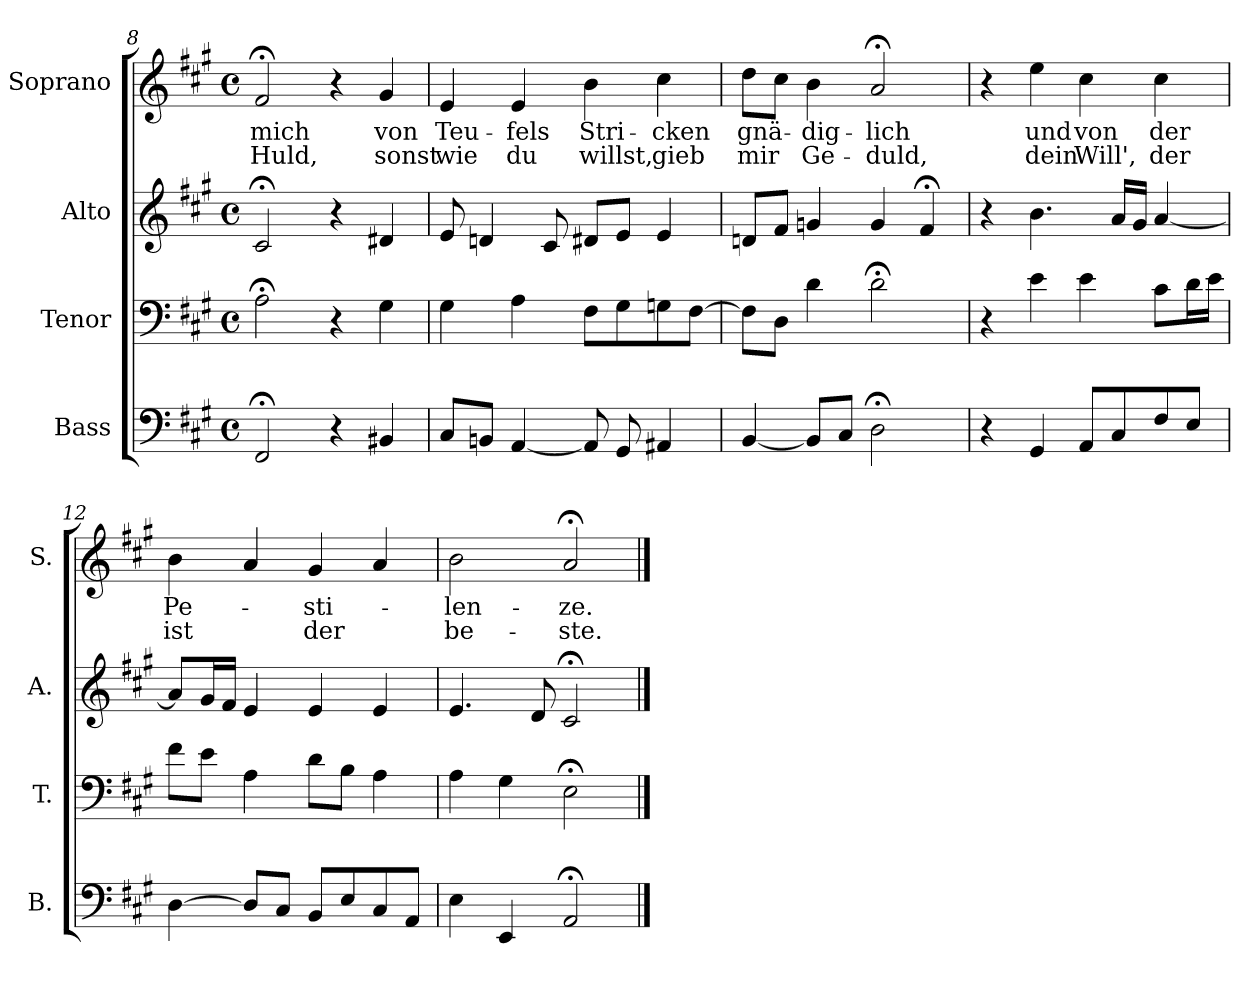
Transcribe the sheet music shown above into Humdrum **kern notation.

**kern	**kern	**kern	**kern	**text	**text
*part4	*part3	*part2	*part1	*part1	*part1
*staff4	*staff3	*staff2	*staff1	*staff1	*staff1
*I"Bass	*I"Tenor	*I"Alto	*I"Soprano	*	*
*I'B.	*I'T.	*I'A.	*I'S.	*	*
*clefF4	*clefF4	*clefG2	*clefG2	*	*
*k[f#c#g#]	*k[f#c#g#]	*k[f#c#g#]	*k[f#c#g#]	*	*
*A:	*A:	*A:	*A:	*	*
*M4/4	*M4/4	*M4/4	*M4/4	*	*
*met(c)	*met(c)	*met(c)	*met(c)	*	*
=8	=8	=8	=8	=8	=8
2FF#;</	2A;<\	2c#;</	2f#;</	mich	Huld,
4r	4r	4r	4r	.	.
4BB#X/	4G#\	4d#X/	4g#/	von	sonst
=9	=9	=9	=9	=9	=9
8C#/L	4G#\	8e/	4e/	Teu-	wie
8BBn/J	.	4dn/	.	.	.
[4AA/	4A\	.	4e/	-fels	du
.	.	8c#/	.	.	.
8AA/]	8F#\L	8d#X/L	4b\	Stri-	willst,
8GG#/	8G#\	8e/J	.	.	.
4AA#X/	8Gn\	4e/	4cc#\	-cken	gieb
.	[8F#\J	.	.	.	.
=10	=10	=10	=10	=10	=10
[4BB/	8F#\L]	8dn/L	8dd\L	gnä-	mir
.	8D\J	8f#/J	8cc#\J	.	.
8BB/L]	4d\	4gn/	4b\	-dig-	Ge-
8C#/J	.	.	.	.	.
2D;<\	2d;<\	4g/	2a;</	-lich	-duld,
.	.	4f#;</	.	.	.
!!LO:PB:g=z
=11	=11	=11	=11	=11	=11
4r	4r	4r	4r	.	.
4GG#/	4e\	4.b\	4ee\	und	dein
8AA/L	4e\	.	4cc#\	von	Will',
8C#/	.	16a/LL	.	.	.
.	.	16g#/JJ	.	.	.
8F#/	8c#\L	[4a/	4cc#\	der	der
8E/J	16d\L	.	.	.	.
.	16e\JJ	.	.	.	.
=12	=12	=12	=12	=12	=12
[4D\	8f#\L	8a/L]	4b\	Pe-	ist
.	8e\J	16g#/L	.	.	.
.	.	16f#/JJ	.	.	.
8D/L]	4A\	4e/	4a/	.	.
8C#/J	.	.	.	.	.
8BB/L	8d\L	4e/	4g#/	-sti-	der
8E/	8B\J	.	.	.	.
8C#/	4A\	4e/	4a/	.	.
8AA/J	.	.	.	.	.
=13	=13	=13	=13	=13	=13
4E\	4A\	4.e/	2b\	-len-	be-
4EE/	4G#\	.	.	.	.
.	.	8d/	.	.	.
2AA;</	2E;<\	2c#;</	2a;</	-ze.	-ste.
==	==	==	==	==	==
*-	*-	*-	*-	*-	*-
